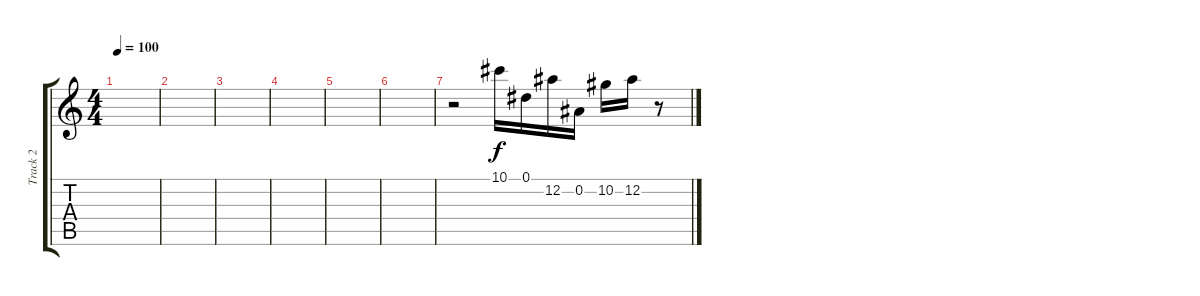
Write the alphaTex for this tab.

\track ("Track 2" "Track 2") {instrument overdrivenguitar}
\staff {score tabs}
\tuning (Eb4 Bb3 Gb3 Db3 Ab2 Db2) {hide}
\ts (4 4)
\tempo 100
\clef g2
\ks c
|
|
|
|
|
|
r.2 10.1.16 0.1.16 12.2.16 0.2.16 10.2.16 12.2.16 r.8
